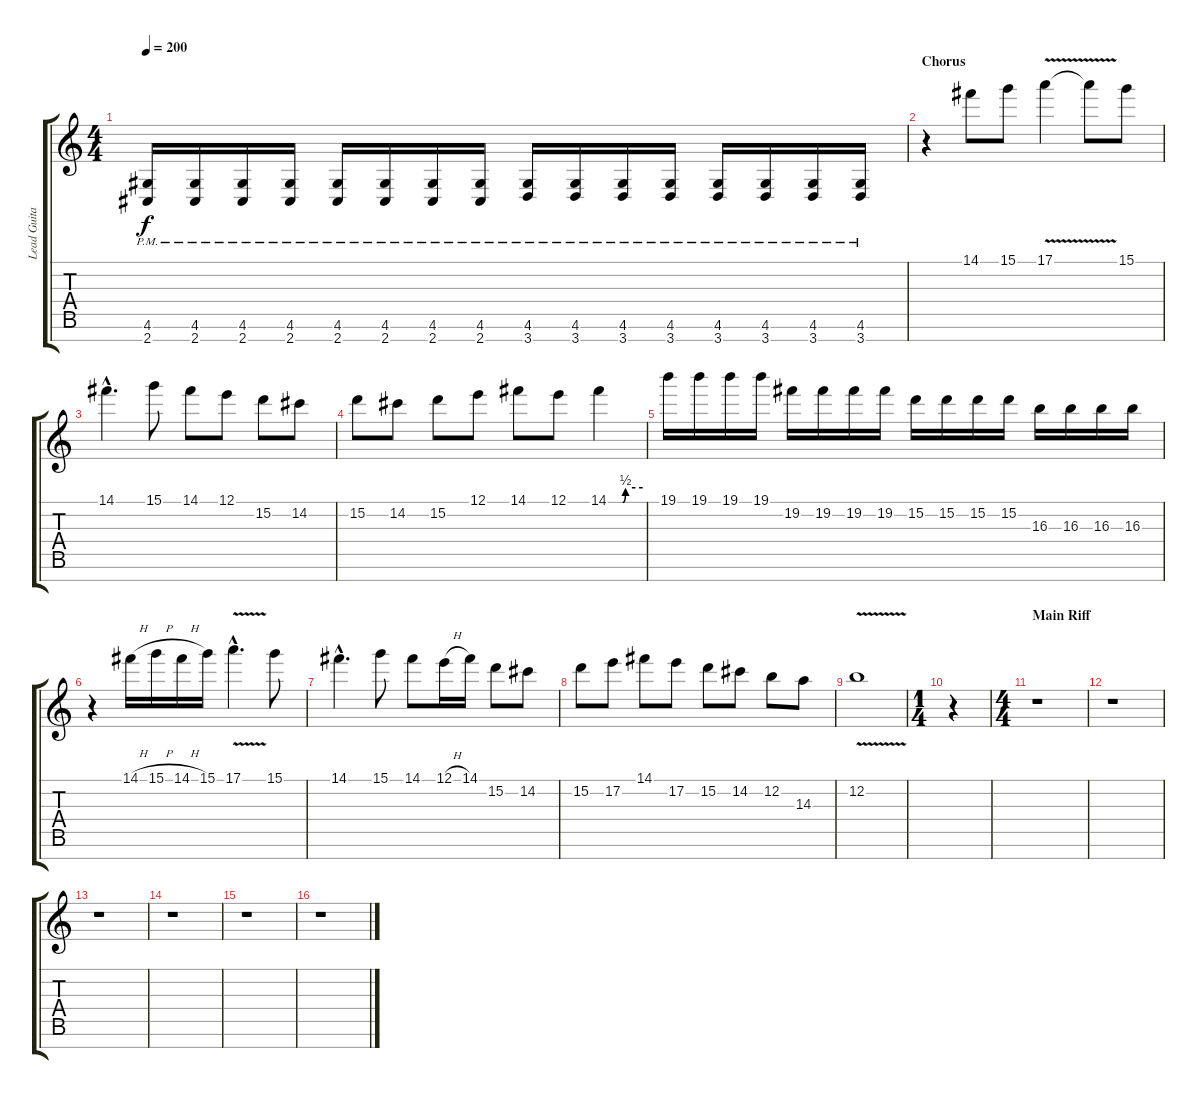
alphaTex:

\track ("Lead Guitar 2" "Lead Guita") {instrument overdrivenguitar}
\staff {score tabs}
\tuning (E4 B3 G3 D3 A2 E2 B1) {hide}
\ts (4 4)
\tempo 200
\clef g2
\ks c
(4.6 2.7{pm}).16{dy f} (4.6 2.7{pm}).16 (4.6 2.7{pm}).16 (4.6 2.7{pm}).16 (4.6 2.7{pm}).16 (4.6 2.7{pm}).16 (4.6 2.7{pm}).16 (4.6 2.7{pm}).16 (4.6 3.7{pm}).16 (4.6 3.7{pm}).16 (4.6 3.7{pm}).16 (4.6 3.7{pm}).16 (4.6 3.7{pm}).16 (4.6 3.7{pm}).16 (4.6 3.7{pm}).16 (4.6 3.7{pm}).16 |
\section ("" "Chorus")
r.4 14.1.8 15.1.8 17.1{v}.4 17.1{t}.8 15.1.8 |
14.1{hac}.4{d} 15.1.8 14.1.8 12.1.8 15.2.8 14.2.8 |
15.2.8 14.2.8 15.2.8 12.1.8 14.1.8 12.1.8 14.1{be (custom 0 0 25 0 30 2 60 2)}.4 |
19.1.16 19.1.16 19.1.16 19.1.16 19.2.16 19.2.16 19.2.16 19.2.16 15.2.16 15.2.16 15.2.16 15.2.16 16.3.16 16.3.16 16.3.16 16.3.16 |
r.4 14.1{h}.16 15.1{h}.16 14.1{h}.16 15.1.16 17.1{v hac}.4{d} 15.1.8 |
14.1{hac}.4{d} 15.1.8 14.1.8 12.1{h}.16 14.1.16 15.2.8 14.2.8 |
15.2.8 17.2.8 14.1.8 17.2.8 15.2.8 14.2.8 12.2.8 14.3.8 |
12.2{v}.1 |
\ts (1 4)
r.4 |
\ts (4 4)
\section ("" "Main Riff")
r.1 |
r.1 |
r.1 |
r.1 |
r.1 |
r.1
